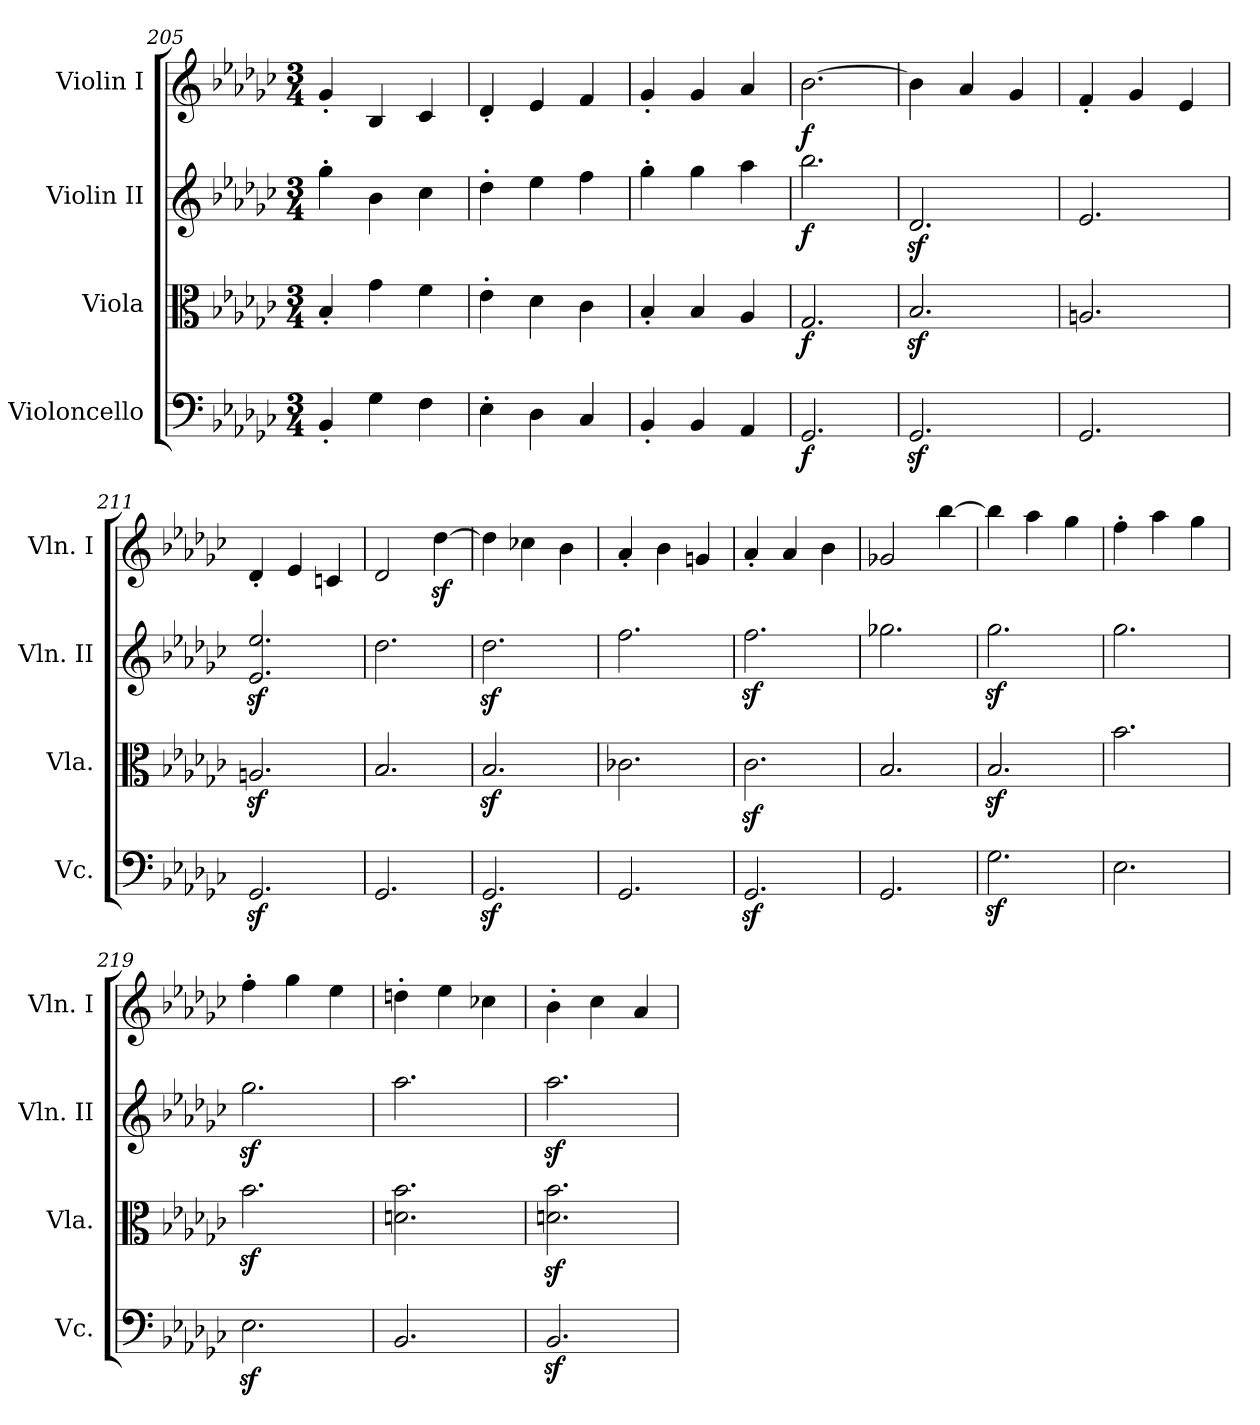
**kern	**dynam	**kern	**dynam	**kern	**dynam	**kern	**dynam
*part4	*part4	*part3	*part3	*part2	*part2	*part1	*part1
*staff4	*staff4	*staff3	*staff3	*staff2	*staff2	*staff1	*staff1
*I"Violoncello	*	*I"Viola	*	*I"Violin II	*	*I"Violin I	*
*I'Vc.	*	*I'Vla.	*	*I'Vln. II	*	*I'Vln. I	*
*clefF4	*	*clefC3	*	*clefG2	*	*clefG2	*
*k[b-e-a-d-g-c-]	*	*k[b-e-a-d-g-c-]	*	*k[b-e-a-d-g-c-]	*	*k[b-e-a-d-g-c-]	*
*e-:	*	*e-:	*	*e-:	*	*e-:	*
*M3/4	*	*M3/4	*	*M3/4	*	*M3/4	*
=205	=205	=205	=205	=205	=205	=205	=205
4BB-'/	.	4B-'/	.	4gg-'\	.	4g-'/	.
4G-\	.	4g-\	.	4b-\	.	4B-/	.
4F\	.	4f\	.	4cc-\	.	4c-/	.
=206	=206	=206	=206	=206	=206	=206	=206
4E-'\	.	4e-'\	.	4dd-'\	.	4d-'/	.
4D-\	.	4d-\	.	4ee-\	.	4e-/	.
4C-/	.	4c-\	.	4ff\	.	4f/	.
=207	=207	=207	=207	=207	=207	=207	=207
4BB-'/	.	4B-'/	.	4gg-'\	.	4g-'/	.
4BB-/	.	4B-/	.	4gg-\	.	4g-/	.
4AA-/	.	4A-/	.	4aa-\	.	4a-/	.
=208	=208	=208	=208	=208	=208	=208	=208
!	!LO:DY:b	!	!LO:DY:b	!	!LO:DY:b	!	!LO:DY:b
2.GG-/	f	2.G-/	f	2.bb-\	f	[2.b-\	f
=209	=209	=209	=209	=209	=209	=209	=209
2.GG-z</	.	2.B-z</	.	2.d-z</	.	4b-\]	.
.	.	.	.	.	.	4a-/	.
.	.	.	.	.	.	4g-/	.
=210	=210	=210	=210	=210	=210	=210	=210
2.GG-/	.	2.An/	.	2.e-/	.	4f'/	.
.	.	.	.	.	.	4g-/	.
.	.	.	.	.	.	4e-/	.
=211	=211	=211	=211	=211	=211	=211	=211
2.GG-z</	.	2.Anz</	.	2.e-/z< 2.ee-/z<	.	4d-'/	.
.	.	.	.	.	.	4e-/	.
.	.	.	.	.	.	4cn/	.
=212	=212	=212	=212	=212	=212	=212	=212
2.GG-/	.	2.B-/	.	2.dd-\	.	2d-/	.
.	.	.	.	.	.	[4dd-z<\	.
=213	=213	=213	=213	=213	=213	=213	=213
2.GG-z</	.	2.B-z</	.	2.dd-z<\	.	4dd-\]	.
.	.	.	.	.	.	4cc-X\	.
.	.	.	.	.	.	4b-\	.
=214	=214	=214	=214	=214	=214	=214	=214
2.GG-/	.	2.c-X\	.	2.ff\	.	4a-'/	.
.	.	.	.	.	.	4b-\	.
.	.	.	.	.	.	4gn/	.
=215	=215	=215	=215	=215	=215	=215	=215
2.GG-z</	.	2.c-z<\	.	2.ffz<\	.	4a-'/	.
.	.	.	.	.	.	4a-/	.
.	.	.	.	.	.	4b-\	.
=216	=216	=216	=216	=216	=216	=216	=216
2.GG-/	.	2.B-/	.	2.gg-X\	.	2g-X/	.
.	.	.	.	.	.	[4bb-\	.
=217	=217	=217	=217	=217	=217	=217	=217
2.G-z<\	.	2.B-z</	.	2.gg-z<\	.	4bb-\]	.
.	.	.	.	.	.	4aa-\	.
.	.	.	.	.	.	4gg-\	.
=218	=218	=218	=218	=218	=218	=218	=218
2.E-\	.	2.b-\	.	2.gg-\	.	4ff'\	.
.	.	.	.	.	.	4aa-\	.
.	.	.	.	.	.	4gg-\	.
=219	=219	=219	=219	=219	=219	=219	=219
2.E-z<\	.	2.b-z<\	.	2.gg-z<\	.	4ff'\	.
.	.	.	.	.	.	4gg-\	.
.	.	.	.	.	.	4ee-\	.
=220	=220	=220	=220	=220	=220	=220	=220
2.BB-/	.	2.dn\ 2.b-\	.	2.aa-\	.	4ddn'\	.
.	.	.	.	.	.	4ee-\	.
.	.	.	.	.	.	4cc-X\	.
=221	=221	=221	=221	=221	=221	=221	=221
2.BB-z</	.	2.dn\z< 2.b-\z<	.	2.aa-z<\	.	4b-'\	.
.	.	.	.	.	.	4cc-\	.
.	.	.	.	.	.	4a-/	.
=	=	=	=	=	=	=	=
*-	*-	*-	*-	*-	*-	*-	*-
